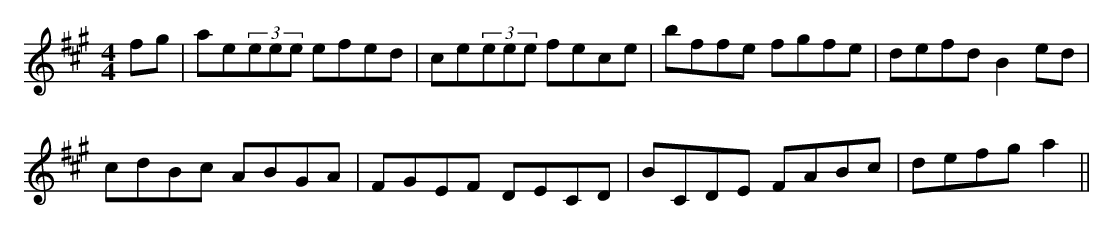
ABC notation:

X:1
M:4/4
K:A
fg|ae(3eee efed|ce(3eee fece|bffe fgfe|defd B2ed|
cdBc ABGA|FGEF DECD|BCDE FABc|defg a2||
